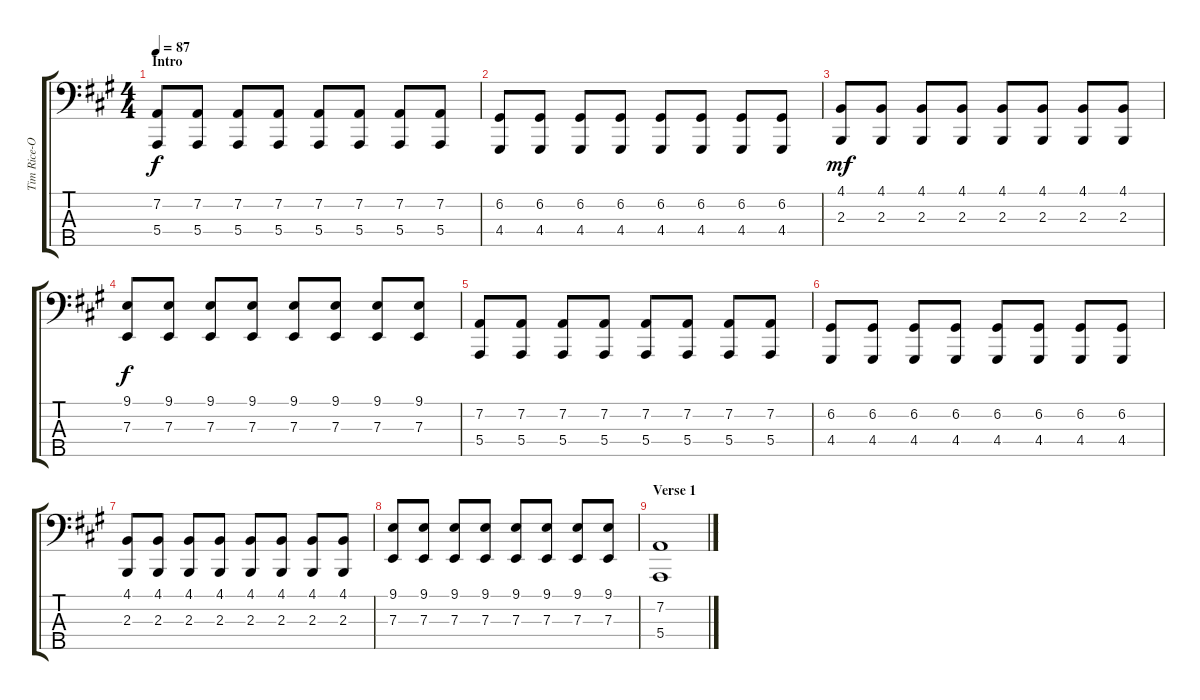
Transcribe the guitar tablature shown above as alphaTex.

\track ("Tim Rice-Oxley (Piano LH)" "Tim Rice-O") {instrument acousticgrandpiano}
\staff {score tabs}
\tuning (G2 D2 A1 E1 B0) {hide}
\ts (4 4)
\section ("" "Intro")
\tempo 87
\clef f4
\ks a
(7.2 5.4).8{dy f instrument acousticgrandpiano} (7.2 5.4).8 (7.2 5.4).8 (7.2 5.4).8 (7.2 5.4).8 (7.2 5.4).8 (7.2 5.4).8 (7.2 5.4).8 |
(6.2 4.4).8 (6.2 4.4).8 (6.2 4.4).8 (6.2 4.4).8 (6.2 4.4).8 (6.2 4.4).8 (6.2 4.4).8 (6.2 4.4).8 |
(4.1 2.3).8{dy mf} (4.1 2.3).8 (4.1 2.3).8 (4.1 2.3).8 (4.1 2.3).8 (4.1 2.3).8 (4.1 2.3).8 (4.1 2.3).8 |
(9.1 7.3).8{dy f} (9.1 7.3).8 (9.1 7.3).8 (9.1 7.3).8 (9.1 7.3).8 (9.1 7.3).8 (9.1 7.3).8 (9.1 7.3).8 |
(7.2 5.4).8 (7.2 5.4).8 (7.2 5.4).8 (7.2 5.4).8 (7.2 5.4).8 (7.2 5.4).8 (7.2 5.4).8 (7.2 5.4).8 |
(6.2 4.4).8 (6.2 4.4).8 (6.2 4.4).8 (6.2 4.4).8 (6.2 4.4).8 (6.2 4.4).8 (6.2 4.4).8 (6.2 4.4).8 |
(4.1 2.3).8 (4.1 2.3).8 (4.1 2.3).8 (4.1 2.3).8 (4.1 2.3).8 (4.1 2.3).8 (4.1 2.3).8 (4.1 2.3).8 |
(9.1 7.3).8 (9.1 7.3).8 (9.1 7.3).8 (9.1 7.3).8 (9.1 7.3).8 (9.1 7.3).8 (9.1 7.3).8 (9.1 7.3).8 |
\section ("" "Verse 1 ")
(7.2 5.4).1
